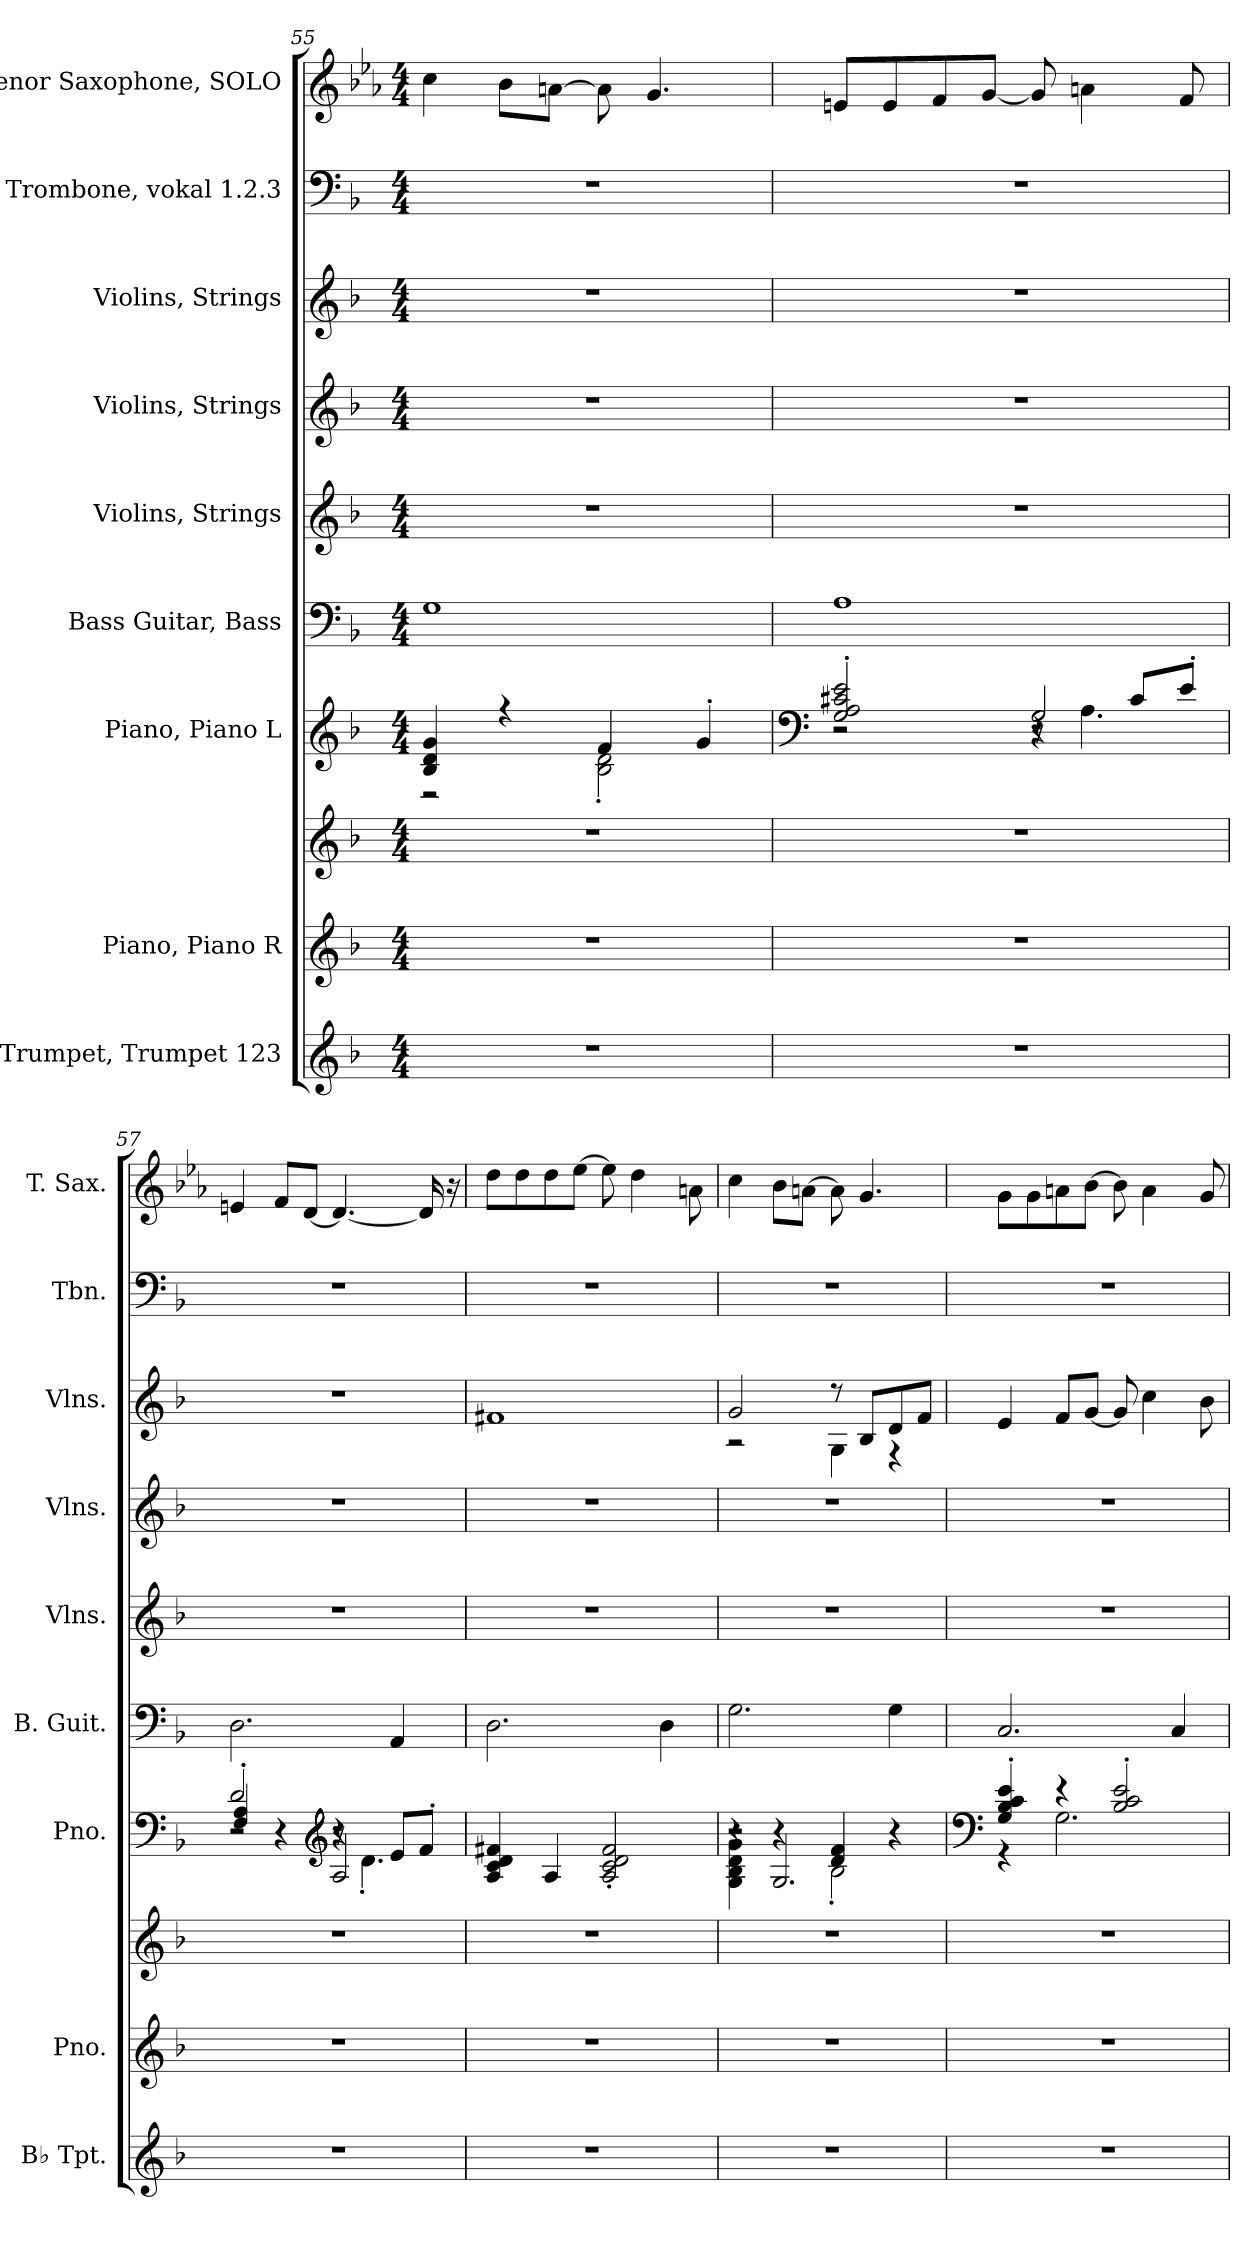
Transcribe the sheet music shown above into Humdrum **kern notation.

**kern	**kern	**kern	**kern	**kern	**kern	**kern	**kern	**kern	**kern
*part9	*part8	*part8	*part7	*part6	*part5	*part4	*part3	*part2	*part1
*staff10	*staff9	*staff8	*staff7	*staff6	*staff5	*staff4	*staff3	*staff2	*staff1
*I"B♭ Trumpet, Trumpet 123	*I"Piano, Piano R	*	*I"Piano, Piano L	*I"Bass Guitar, Bass	*I"Violins, Strings	*I"Violins, Strings	*I"Violins,  Strings	*I"Trombone, vokal 1.2.3	*I"Tenor Saxophone, SOLO
*I'B♭ Tpt.	*I'Pno.	*	*I'Pno.	*I'B. Guit.	*I'Vlns.	*I'Vlns.	*I'Vlns.	*I'Tbn.	*I'T. Sax.
*clefG2	*clefG2	*clefG2	*clefG2	*clefF4	*clefG2	*clefG2	*clefG2	*clefF4	*clefG2
*ITrd1c2	*	*	*	*ITrd7c12	*	*	*	*	*ITrd8c14
*k[b-e-a-]	*k[b-]	*k[b-]	*k[b-]	*k[b-]	*k[b-]	*k[b-]	*k[b-]	*k[b-]	*k[b-e-a-]
*M4/4	*M4/4	*M4/4	*M4/4	*M4/4	*M4/4	*M4/4	*M4/4	*M4/4	*M4/4
=55	=55	=55	=55	=55	=55	=55	=55	=55	=55
*	*	*	*^	*	*	*	*	*	*
1r	1r	1r	4B-/ 4d/ 4g/	2r	1GG	1r	1r	1r	1r	4c\
.	.	.	4r	.	.	.	.	.	.	8B-\L
.	.	.	.	.	.	.	.	.	.	[8An\J
.	.	.	4f/	2B-\' 2d\'	.	.	.	.	.	8A\]
.	.	.	.	.	.	.	.	.	.	4.G/
.	.	.	4g'/	.	.	.	.	.	.	.
*	*	*	*v	*v	*	*	*	*	*	*
=56	=56	=56	=56	=56	=56	=56	=56	=56	=56
*	*	*	*clefF4	*	*	*	*	*	*
*	*	*	*^	*	*	*	*	*	*
*	*	*	*	*^	*	*	*	*	*	*
1r	1r	1r	2G/' 2A/' 2c#X/' 2e/'	2r	2r	1AA	1r	1r	1r	1r	8En/L
.	.	.	.	.	.	.	.	.	.	.	8E/
.	.	.	.	.	.	.	.	.	.	.	8F/
.	.	.	.	.	.	.	.	.	.	.	[8G/J
.	.	.	4r	8r	2G/	.	.	.	.	.	8G/]
.	.	.	.	4.A\	.	.	.	.	.	.	4An\
.	.	.	8c#/L	.	.	.	.	.	.	.	.
.	.	.	8e'/J	.	.	.	.	.	.	.	8F/
=57	=57	=57	=57	=57	=57	=57	=57	=57	=57	=57	=57
1r	1r	1r	2d'/	2r	4F/ 4A/	2.DD\	1r	1r	1r	1r	4En/
.	.	.	.	.	4r	.	.	.	.	.	8F/L
.	.	.	.	.	.	.	.	.	.	.	[8D/J
*	*	*	*clefG2	*	*	*	*	*	*	*	*
.	.	.	4r	8r	2A/	.	.	.	.	.	4.D/_
.	.	.	.	4.d'\	.	.	.	.	.	.	.
.	.	.	8e/L	.	.	4AAA/	.	.	.	.	.
.	.	.	8f'/J	.	.	.	.	.	.	.	16D/]
.	.	.	.	.	.	.	.	.	.	.	16r
*	*	*	*v	*v	*v	*	*	*	*	*	*
!!LO:PB:g=z
=58	=58	=58	=58	=58	=58	=58	=58	=58	=58
1r	1r	1r	4A/ 4c/ 4d/ 4f#X/	2.DD\	1r	1r	1f#X	1r	8d\L
.	.	.	.	.	.	.	.	.	8d\
.	.	.	4A/	.	.	.	.	.	8d\
.	.	.	.	.	.	.	.	.	[8e-\J
.	.	.	2A/' 2c/' 2d/' 2f#/'	.	.	.	.	.	8e-\]
.	.	.	.	.	.	.	.	.	4d\
.	.	.	.	4DD\	.	.	.	.	.
.	.	.	.	.	.	.	.	.	8An\
=59	=59	=59	=59	=59	=59	=59	=59	=59	=59
*	*	*	*^	*	*	*	*^	*	*
*	*	*	*	*^	*	*	*	*	*	*	*
1r	1r	1r	2r	4G\ 4B-\ 4d\ 4g\	4r	2.GG\	1r	1r	2g/	2r	1r	4c\
.	.	.	.	4r	2.G/	.	.	.	.	.	.	8B-\L
.	.	.	.	.	.	.	.	.	.	.	.	[8An\J
.	.	.	4d/ 4f/	2B-'\	.	.	.	.	8r	4G\	.	8A\]
.	.	.	.	.	.	.	.	.	8B-/L	.	.	4.G/
.	.	.	4r	.	.	4GG\	.	.	8d/	4r	.	.
.	.	.	.	.	.	.	.	.	8f/J	.	.	.
*	*	*	*v	*v	*v	*	*	*	*v	*v	*	*
=60	=60	=60	=60	=60	=60	=60	=60	=60	=60
*	*	*	*clefF4	*	*	*	*	*	*
*	*	*	*^	*	*	*	*	*	*
1r	1r	1r	4G/' 4B-/' 4c/' 4e/'	4r	2.CC/	1r	1r	4e/	1r	8G\L
.	.	.	.	.	.	.	.	.	.	8G\
.	.	.	4r	2.G\	.	.	.	8f/L	.	8An\
.	.	.	.	.	.	.	.	[8g/J	.	[8B-\J
.	.	.	2B-/' 2c/' 2e/'	.	.	.	.	8g/]	.	8B-\]
.	.	.	.	.	.	.	.	4cc\	.	4A\
.	.	.	.	.	4CC/	.	.	.	.	.
.	.	.	.	.	.	.	.	8b-\	.	8G/
*	*	*	*v	*v	*	*	*	*	*	*
=	=	=	=	=	=	=	=	=	=
*-	*-	*-	*-	*-	*-	*-	*-	*-	*-
